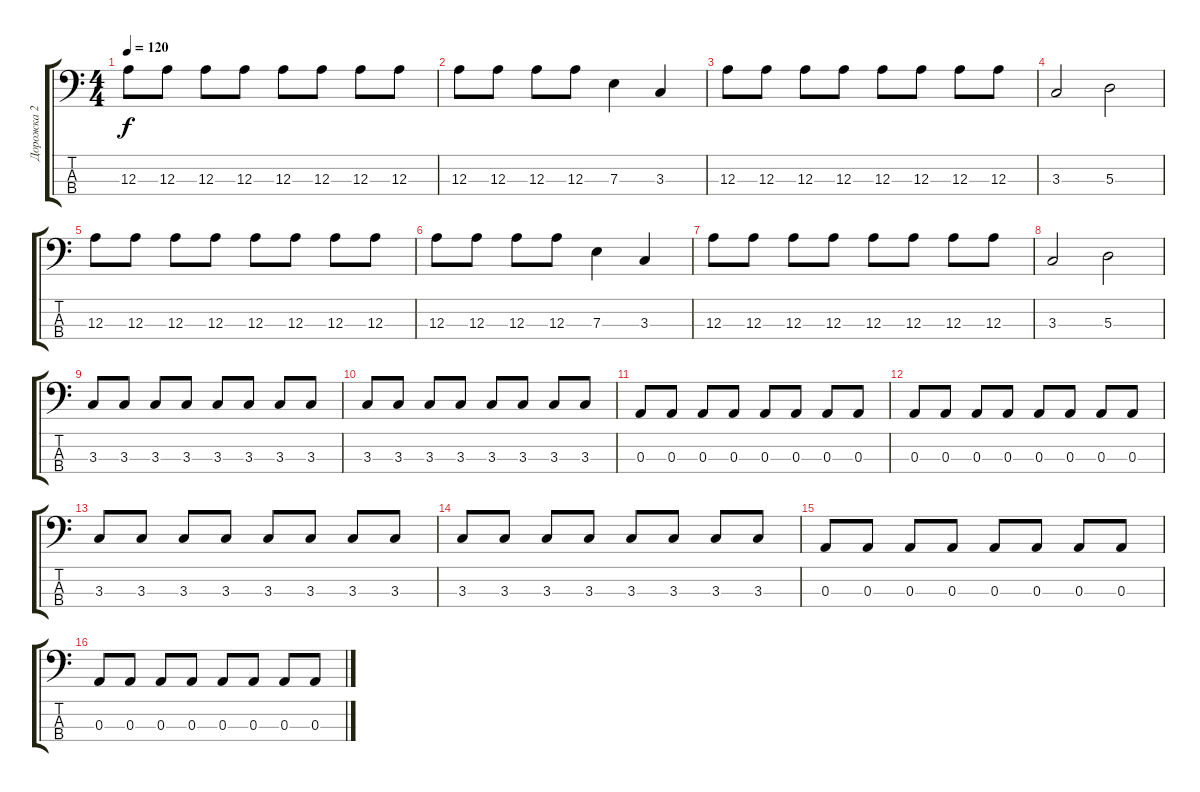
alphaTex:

\track ("Дорожка 2" "Дорожка 2") {instrument electricbassfinger}
\staff {score tabs}
\tuning (G2 D2 A1 E1) {hide}
\ts (4 4)
\tempo 120
\clef f4
\ks c
12.3.8{dy f} 12.3.8 12.3.8 12.3.8 12.3.8 12.3.8 12.3.8 12.3.8 |
12.3.8 12.3.8 12.3.8 12.3.8 7.3.4 3.3.4 |
12.3.8 12.3.8 12.3.8 12.3.8 12.3.8 12.3.8 12.3.8 12.3.8 |
3.3.2 5.3.2 |
12.3.8 12.3.8 12.3.8 12.3.8 12.3.8 12.3.8 12.3.8 12.3.8 |
12.3.8 12.3.8 12.3.8 12.3.8 7.3.4 3.3.4 |
12.3.8 12.3.8 12.3.8 12.3.8 12.3.8 12.3.8 12.3.8 12.3.8 |
3.3.2 5.3.2 |
3.3.8 3.3.8 3.3.8 3.3.8 3.3.8 3.3.8 3.3.8 3.3.8 |
3.3.8 3.3.8 3.3.8 3.3.8 3.3.8 3.3.8 3.3.8 3.3.8 |
0.3.8 0.3.8 0.3.8 0.3.8 0.3.8 0.3.8 0.3.8 0.3.8 |
0.3.8 0.3.8 0.3.8 0.3.8 0.3.8 0.3.8 0.3.8 0.3.8 |
3.3.8 3.3.8 3.3.8 3.3.8 3.3.8 3.3.8 3.3.8 3.3.8 |
3.3.8 3.3.8 3.3.8 3.3.8 3.3.8 3.3.8 3.3.8 3.3.8 |
0.3.8 0.3.8 0.3.8 0.3.8 0.3.8 0.3.8 0.3.8 0.3.8 |
0.3.8 0.3.8 0.3.8 0.3.8 0.3.8 0.3.8 0.3.8 0.3.8
